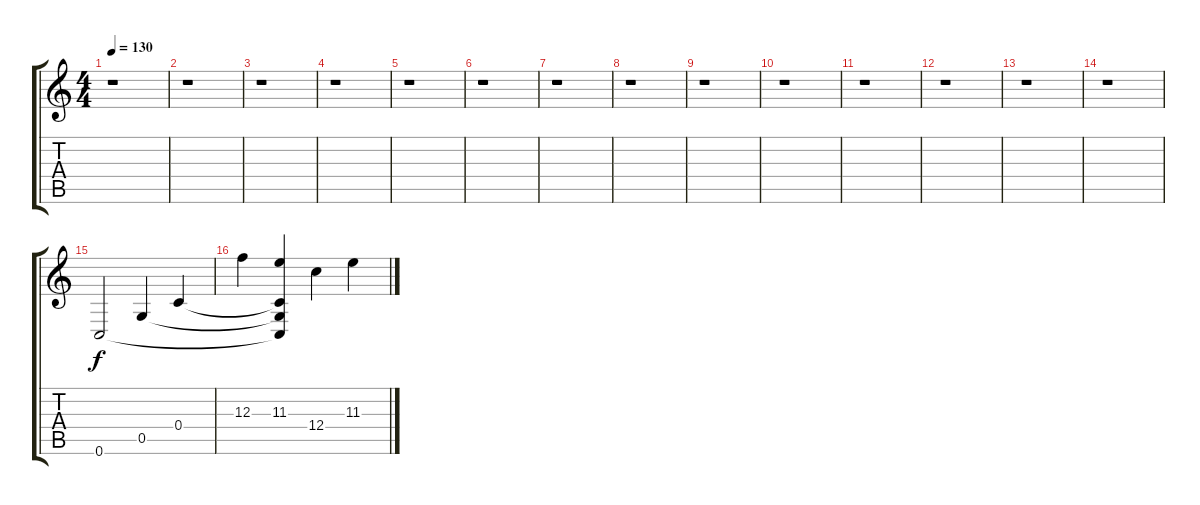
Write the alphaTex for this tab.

\track "" {instrument distortionguitar}
\staff {score tabs}
\tuning (D4 A3 F3 C3 G2 C2) {hide}
\ts (4 4)
\tempo 130
\clef g2
\ks c
r.1{dy f} |
r.1 |
r.1 |
r.1 |
r.1 |
r.1 |
r.1 |
r.1 |
r.1 |
r.1 |
r.1 |
r.1 |
r.1 |
r.1{volume 0} |
0.6.2{volume 10 instrument electricgrandpiano} 0.5.4 0.4.4 |
12.3.4 (11.3 0.4{t} 0.5{t} 0.6{t}).4 12.4.4 11.3.4
